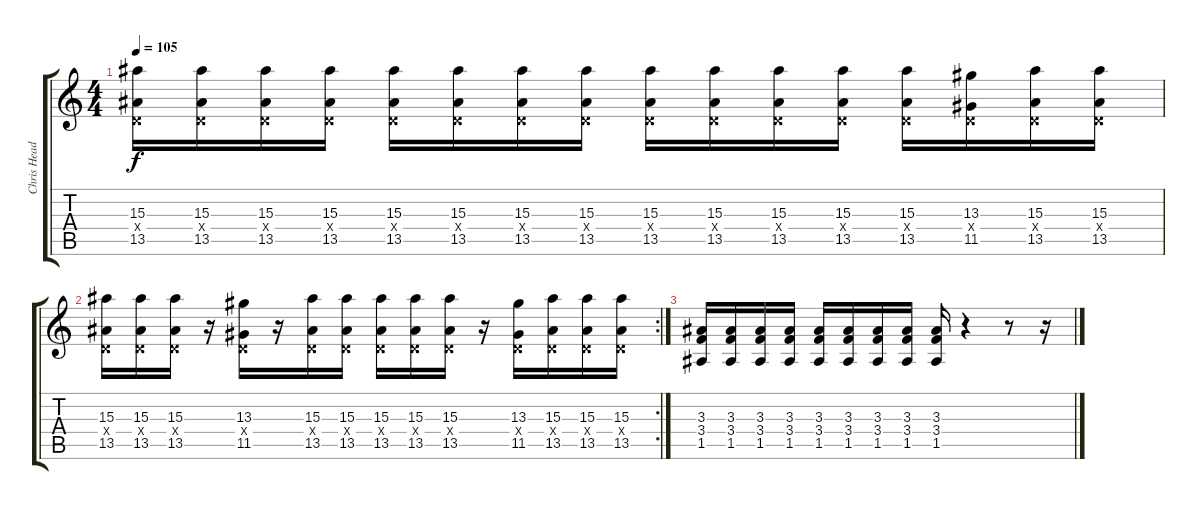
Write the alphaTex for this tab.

\track ("Chris Head" "Chris Head") {instrument distortionguitar}
\staff {score tabs}
\tuning (E4 B3 G3 D3 A2 E2) {hide}
\ts (4 4)
\tempo 105
\clef g2
\ks c
(15.3 0.4{x} 13.5).16{dy f} (15.3 0.4{x} 13.5).16 (15.3 0.4{x} 13.5).16 (15.3 0.4{x} 13.5).16 (15.3 0.4{x} 13.5).16 (15.3 0.4{x} 13.5).16 (15.3 0.4{x} 13.5).16 (15.3 0.4{x} 13.5).16 (15.3 0.4{x} 13.5).16 (15.3 0.4{x} 13.5).16 (15.3 0.4{x} 13.5).16 (15.3 0.4{x} 13.5).16 (15.3 0.4{x} 13.5).16 (13.3 0.4{x} 11.5).16 (15.3 0.4{x} 13.5).16 (15.3 0.4{x} 13.5).16 |
\rc 2
(15.3 0.4{x} 13.5).16 (15.3 0.4{x} 13.5).16 (15.3 0.4{x} 13.5).16 r.16 (13.3 0.4{x} 11.5).16 r.16 (15.3 0.4{x} 13.5).16 (15.3 0.4{x} 13.5).16 (15.3 0.4{x} 13.5).16 (15.3 0.4{x} 13.5).16 (15.3 0.4{x} 13.5).16 r.16 (13.3 0.4{x} 11.5).16 (15.3 0.4{x} 13.5).16 (15.3 0.4{x} 13.5).16 (15.3 0.4{x} 13.5).16 |
(3.3 3.4 1.5).16 (3.3 3.4 1.5).16 (3.3 3.4 1.5).16 (3.3 3.4 1.5).16 (3.3 3.4 1.5).16 (3.3 3.4 1.5).16 (3.3 3.4 1.5).16 (3.3 3.4 1.5).16 (3.3 3.4 1.5).16 r.4 r.8 r.16
